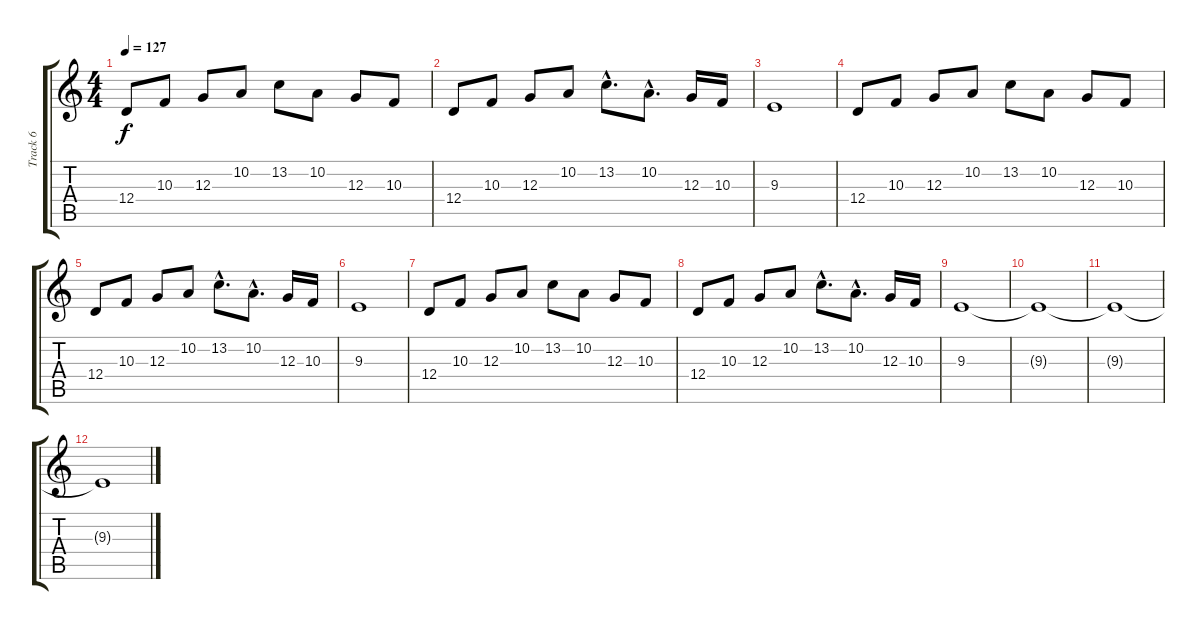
\track ("Track 6" "Track 6") {instrument lead2sawtooth}
\staff {score tabs}
\tuning (E4 B3 G3 D3 A2 E2) {hide}
\ts (4 4)
\tempo 127
\clef g2
\ks c
12.4.8{dy f} 10.3.8 12.3.8 10.2.8 13.2.8 10.2.8 12.3.8 10.3.8 |
12.4.8 10.3.8 12.3.8 10.2.8 13.2{hac}.8{d} 10.2{hac}.8{d} 12.3.16 10.3.16 |
9.3.1 |
12.4.8 10.3.8 12.3.8 10.2.8 13.2.8 10.2.8 12.3.8 10.3.8 |
12.4.8 10.3.8 12.3.8 10.2.8 13.2{hac}.8{d} 10.2{hac}.8{d} 12.3.16 10.3.16 |
9.3.1 |
12.4.8 10.3.8 12.3.8 10.2.8 13.2.8 10.2.8 12.3.8 10.3.8 |
12.4.8 10.3.8 12.3.8 10.2.8 13.2{hac}.8{d} 10.2{hac}.8{d} 12.3.16 10.3.16 |
9.3.1{volume 0} |
9.3{t}.1 |
9.3{t}.1 |
9.3{t}.1
